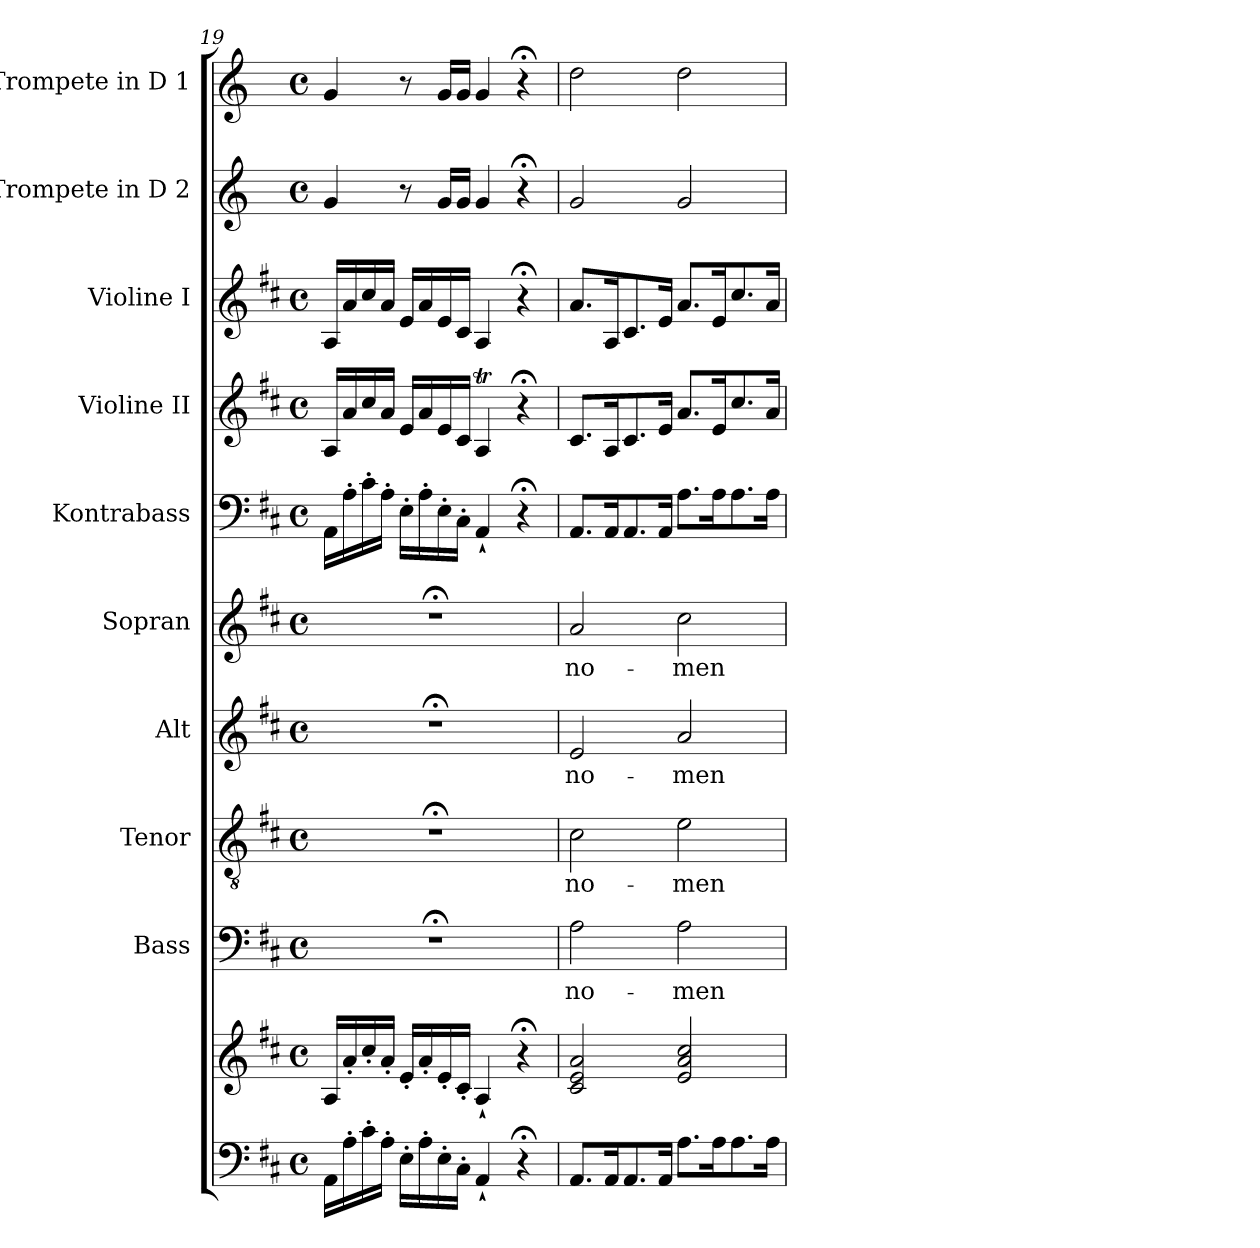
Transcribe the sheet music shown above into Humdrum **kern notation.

**kern	**kern	**kern	**text	**kern	**text	**kern	**text	**kern	**text	**kern	**kern	**kern	**kern	**kern
*part10	*part10	*part9	*part9	*part8	*part8	*part7	*part7	*part6	*part6	*part5	*part4	*part3	*part2	*part1
*staff11	*staff10	*staff9	*staff9	*staff8	*staff8	*staff7	*staff7	*staff6	*staff6	*staff5	*staff4	*staff3	*staff2	*staff1
*	*	*I"Bass	*	*I"Tenor	*	*I"Alt	*	*I"Sopran	*	*I"Kontrabass	*I"Violine II	*I"Violine I	*I"Trompete in D 2	*I"Trompete in D 1
*	*	*I'B.	*	*I'T.	*	*I'A.	*	*I'S.	*	*I'Kb.	*I'Vl. II	*I'Vl. I	*I'Trp. D 2	*I'Trp. D 1
*clefF4	*clefG2	*clefF4	*	*clefGv2	*	*clefG2	*	*clefG2	*	*clefF4	*clefG2	*clefG2	*clefG2	*clefG2
*	*	*	*	*	*	*	*	*	*	*ITrd7c12	*	*	*ITrd-1c-2	*ITrd-1c-2
*k[f#c#]	*k[f#c#]	*k[f#c#]	*	*k[f#c#]	*	*k[f#c#]	*	*k[f#c#]	*	*k[f#c#]	*k[f#c#]	*k[f#c#]	*k[f#c#]	*k[f#c#]
*D:	*D:	*D:	*	*D:	*	*D:	*	*D:	*	*D:	*D:	*D:	*D:	*D:
*M4/4	*M4/4	*M4/4	*	*M4/4	*	*M4/4	*	*M4/4	*	*M4/4	*M4/4	*M4/4	*M4/4	*M4/4
*met(c)	*met(c)	*met(c)	*	*met(c)	*	*met(c)	*	*met(c)	*	*met(c)	*met(c)	*met(c)	*met(c)	*met(c)
=19	=19	=19	=19	=19	=19	=19	=19	=19	=19	=19	=19	=19	=19	=19
16AA\LL	16A/LL	1r;<	.	1r;<	.	1r;<	.	1r;<	.	16AAA\LL	16A/LL	16A/LL	4a/	4a/
16A'>\	16a'</	.	.	.	.	.	.	.	.	16AA'>\	16a/	16a/	.	.
16c#'>\	16cc#'</	.	.	.	.	.	.	.	.	16C#'>\	16cc#/	16cc#/	.	.
16A'>\JJ	16a'</JJ	.	.	.	.	.	.	.	.	16AA'>\JJ	16a/JJ	16a/JJ	.	.
16E'>\LL	16e'</LL	.	.	.	.	.	.	.	.	16EE'>\LL	16e/LL	16e/LL	8r	8r
16A'>\	16a'</	.	.	.	.	.	.	.	.	16AA'>\	16a/	16a/	.	.
16E'>\	16e'</	.	.	.	.	.	.	.	.	16EE'>\	16e/	16e/	16a/LL	16a/LL
16C#'>\JJ	16c#'</JJ	.	.	.	.	.	.	.	.	16CC#'>\JJ	16c#/JJ	16c#/JJ	16a/JJ	16a/JJ
4AA`</	4A`</	.	.	.	.	.	.	.	.	4AAA`</	4AT/	4A/	4a/	4a/
4r;<	4r;<	.	.	.	.	.	.	.	.	4r;<	4r;<	4r;<	4r;<	4r;<
!!LO:PB:g=z
=20	=20	=20	=20	=20	=20	=20	=20	=20	=20	=20	=20	=20	=20	=20
!	!	!	!LO:LY:b	!	!LO:LY:b	!	!LO:LY:b	!	!LO:LY:b	!	!	!	!	!
8.AA/L	2c#/ 2e/ 2a/	2A\	no-	2c#\	no-	2e/	no-	2a/	no-	8.AAA/L	8.c#/L	8.a/L	2a/	2ee\
16AA/k	.	.	.	.	.	.	.	.	.	16AAA/k	16A/k	16A/k	.	.
8.AA/	.	.	.	.	.	.	.	.	.	8.AAA/	8.c#/	8.c#/	.	.
16AA/Jk	.	.	.	.	.	.	.	.	.	16AAA/Jk	16e/Jk	16e/Jk	.	.
!	!	!	!LO:LY:b	!	!LO:LY:b	!	!LO:LY:b	!	!LO:LY:b	!	!	!	!	!
8.A\L	2e/ 2a/ 2cc#/	2A\	-men	2e\	-men	2a/	-men	2cc#\	-men	8.AA\L	8.a/L	8.a/L	2a/	2ee\
16A\k	.	.	.	.	.	.	.	.	.	16AA\k	16e/k	16e/k	.	.
8.A\	.	.	.	.	.	.	.	.	.	8.AA\	8.cc#/	8.cc#/	.	.
16A\Jk	.	.	.	.	.	.	.	.	.	16AA\Jk	16a/Jk	16a/Jk	.	.
=	=	=	=	=	=	=	=	=	=	=	=	=	=	=
*-	*-	*-	*-	*-	*-	*-	*-	*-	*-	*-	*-	*-	*-	*-
